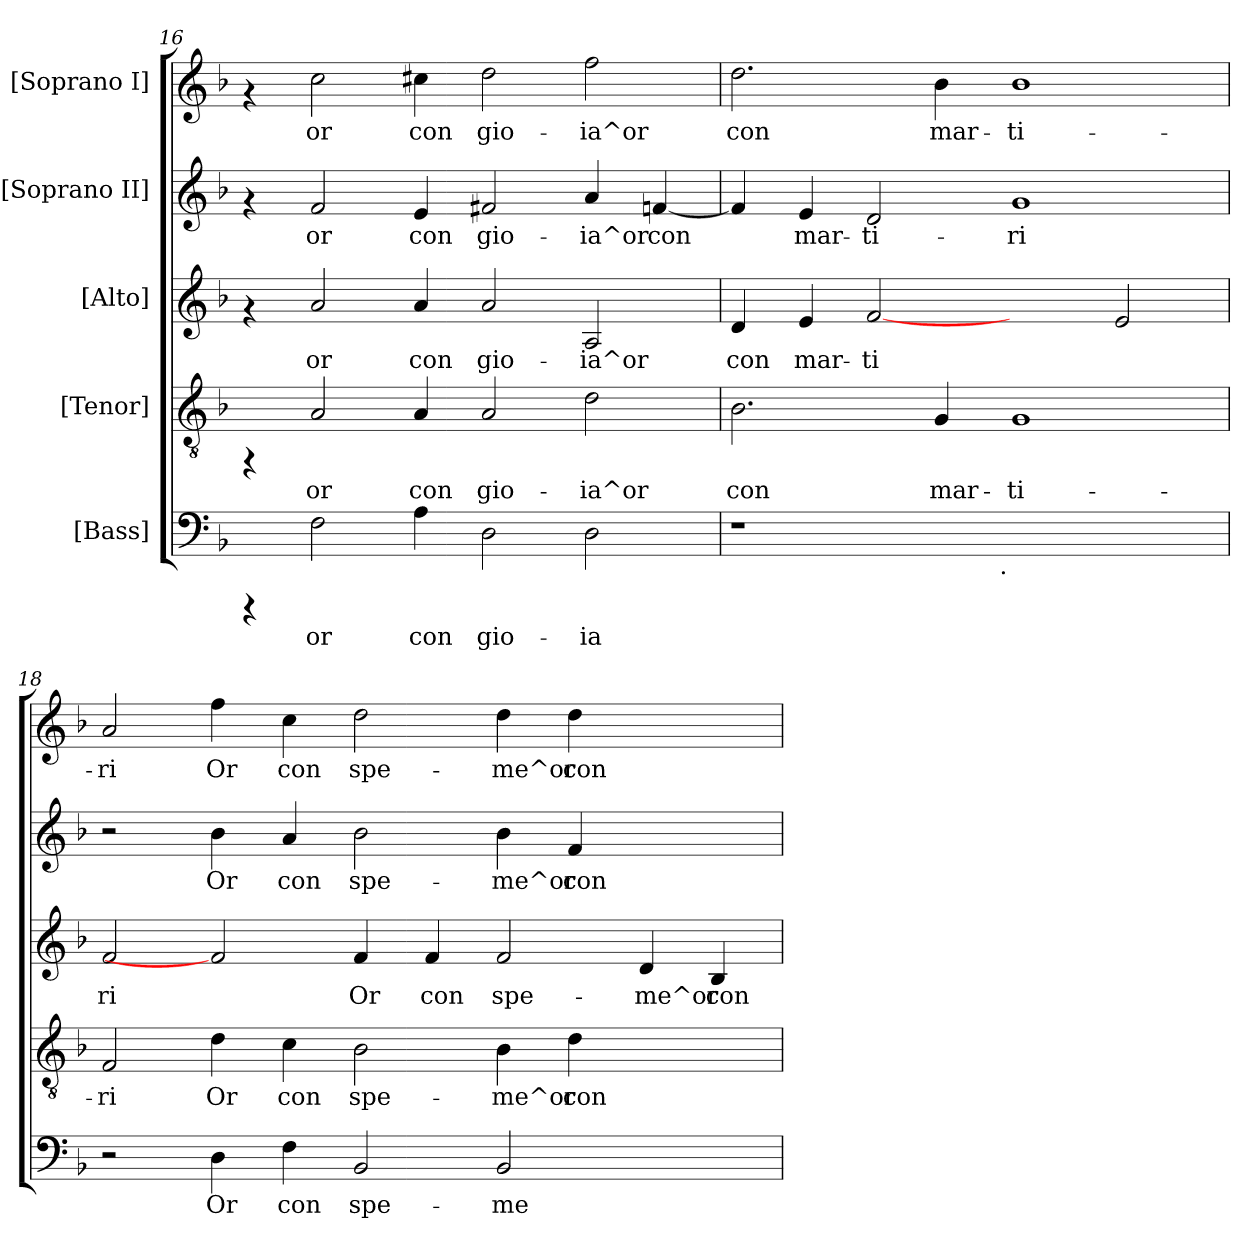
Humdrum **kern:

**kern	**text	**kern	**text	**kern	**text	**kern	**text	**kern	**text
*part5	*part5	*part4	*part4	*part3	*part3	*part2	*part2	*part1	*part1
*staff5	*staff5	*staff4	*staff4	*staff3	*staff3	*staff2	*staff2	*staff1	*staff1
*I"[Bass]	*	*I"[Tenor]	*	*I"[Alto]	*	*I"[Soprano II]	*	*I"[Soprano I]	*
!!LO:PB:g=z
*clefF4	*	*clefGv2	*	*clefG2	*	*clefG2	*	*clefG2	*
*k[b-]	*	*k[b-]	*	*k[b-]	*	*k[b-]	*	*k[b-]	*
*F:	*	*F:	*	*F:	*	*F:	*	*F:	*
=16	=16	=16	=16	=16	=16	=16	=16	=16	=16
4rCCC	.	4rFF	.	4rf	.	4rf	.	4rf	.
!	!LO:LY:b:cj	!	!LO:LY:b:cj	!	!LO:LY:b:cj	!	!LO:LY:b:cj	!	!LO:LY:b:cj
2F\	or	2A/	or	2a/	or	2f/	or	2cc\	or
!	!LO:LY:b:cj	!	!LO:LY:b:cj	!	!LO:LY:b:cj	!	!LO:LY:b:cj	!	!LO:LY:b:cj
4A\	con	4A/	con	4a/	con	4e/	con	4cc#X\	con
!	!LO:LY:b:cj	!	!LO:LY:b:cj	!	!LO:LY:b:cj	!	!LO:LY:b:cj	!	!LO:LY:b:cj
2D\	gio-	2A/	gio-	2a/	gio-	2f#X/	gio-	2dd\	gio-
!	!LO:LY:b:cj	!	!LO:LY:b:cj	!	!LO:LY:b:cj	!	!LO:LY:b:cj	!	!LO:LY:b:cj
2D\	-ia	2d\	-ia^or	2A/	-ia^or	4a/	-ia^or	2ff\	-ia^or
!	!	!	!	!	!	!	!LO:LY:b:cj	!	!
.	.	.	.	.	.	[<4fn/	con	.	.
=17	=17	=17	=17	=17	=17	=17	=17	=17	=17
!	!	!	!LO:LY:b:cj	!	!LO:LY:b:cj	!	!LO:LY:b:cj	!	!LO:LY:b:cj
*^	*	*	*	*	*	*	*	*	*
1r	2ryy	.	2.B-\	con	4d/	con	4f/]	.	2.dd\	con
!	!	!	!	!	!	!LO:LY:b:cj	!	!LO:LY:b:cj	!	!
.	.	.	.	.	4e/	mar-	4e/	mar-	.	.
!	!	!	!	!	!	!LO:LY:b:cj	!	!LO:LY:b:cj	!	!
.	4ryy	.	.	.	[2f	-ti-	2d/	-ti-	.	.
!	!	!	!	!LO:LY:b:cj	!	!	!	!	!	!LO:LY:b:cj
.	8...ryy	.	4G/	mar-	.	.	.	.	4b-\	mar-
!	!LO:TX:b:t=.	!	!	!	!	!	!	!	!	!
.	1ryy	.	.	.	.	.	.	.	.	.
!	!	!	!	!LO:LY:b:cj	!	!	!	!LO:LY:b:cj	!	!LO:LY:b:cj
1ryy	.	.	1G	-ti-	2ryy	.	1g	-ri	1b-	-ti-
!	!	!	!	!	!	!LO:LY:b:cj	!	!	!	!
.	.	.	.	.	2e/	--	.	.	.	.
.	64ryy	.	.	.	.	.	.	.	.	.
=18	=18	=18	=18	=18	=18	=18	=18	=18	=18	=18
!	!	!	!	!LO:LY:b:cj	!	!LO:LY:b:cj	!	!	!	!LO:LY:b:cj
*v	*v	*	*	*	*	*	*	*	*	*
2r	.	2F/	-ri	2f/	-ri	2r	.	2a/	-ri
!	!LO:LY:b:cj	!	!LO:LY:b:cj	!	!	!	!LO:LY:b:cj	!	!LO:LY:b:cj
4D\	Or	4d\	Or	2f]	.	4b-\	Or	4ff\	Or
!	!LO:LY:b:cj	!	!LO:LY:b:cj	!	!	!	!LO:LY:b:cj	!	!LO:LY:b:cj
4F\	con	4c\	con	.	.	4a/	con	4cc\	con
!	!LO:LY:b:cj	!	!LO:LY:b:cj	!	!LO:LY:b:cj	!	!LO:LY:b:cj	!	!LO:LY:b:cj
2BB-/	spe-	2B-\	spe-	4f/	Or	2b-\	spe-	2dd\	spe-
!	!	!	!	!	!LO:LY:b:cj	!	!	!	!
.	.	.	.	4f/	con	.	.	.	.
!	!LO:LY:b:cj	!	!LO:LY:b:cj	!	!LO:LY:b:cj	!	!LO:LY:b:cj	!	!LO:LY:b:cj
2BB-/	-me	4B-\	-me^or	2f/	spe-	4b-\	-me^or	4dd\	-me^or
!	!	!	!LO:LY:b:cj	!	!	!	!LO:LY:b:cj	!	!LO:LY:b:cj
.	.	4d\	con	.	.	4f/	con	4dd\	con
!	!	!	!	!	!LO:LY:b:cj	!	!	!	!
2ryy	.	2ryy	.	4d/	-me^or	2ryy	.	2ryy	.
!	!	!	!	!	!LO:LY:b:cj	!	!	!	!
.	.	.	.	4B-/	con	.	.	.	.
=	=	=	=	=	=	=	=	=	=
*-	*-	*-	*-	*-	*-	*-	*-	*-	*-
